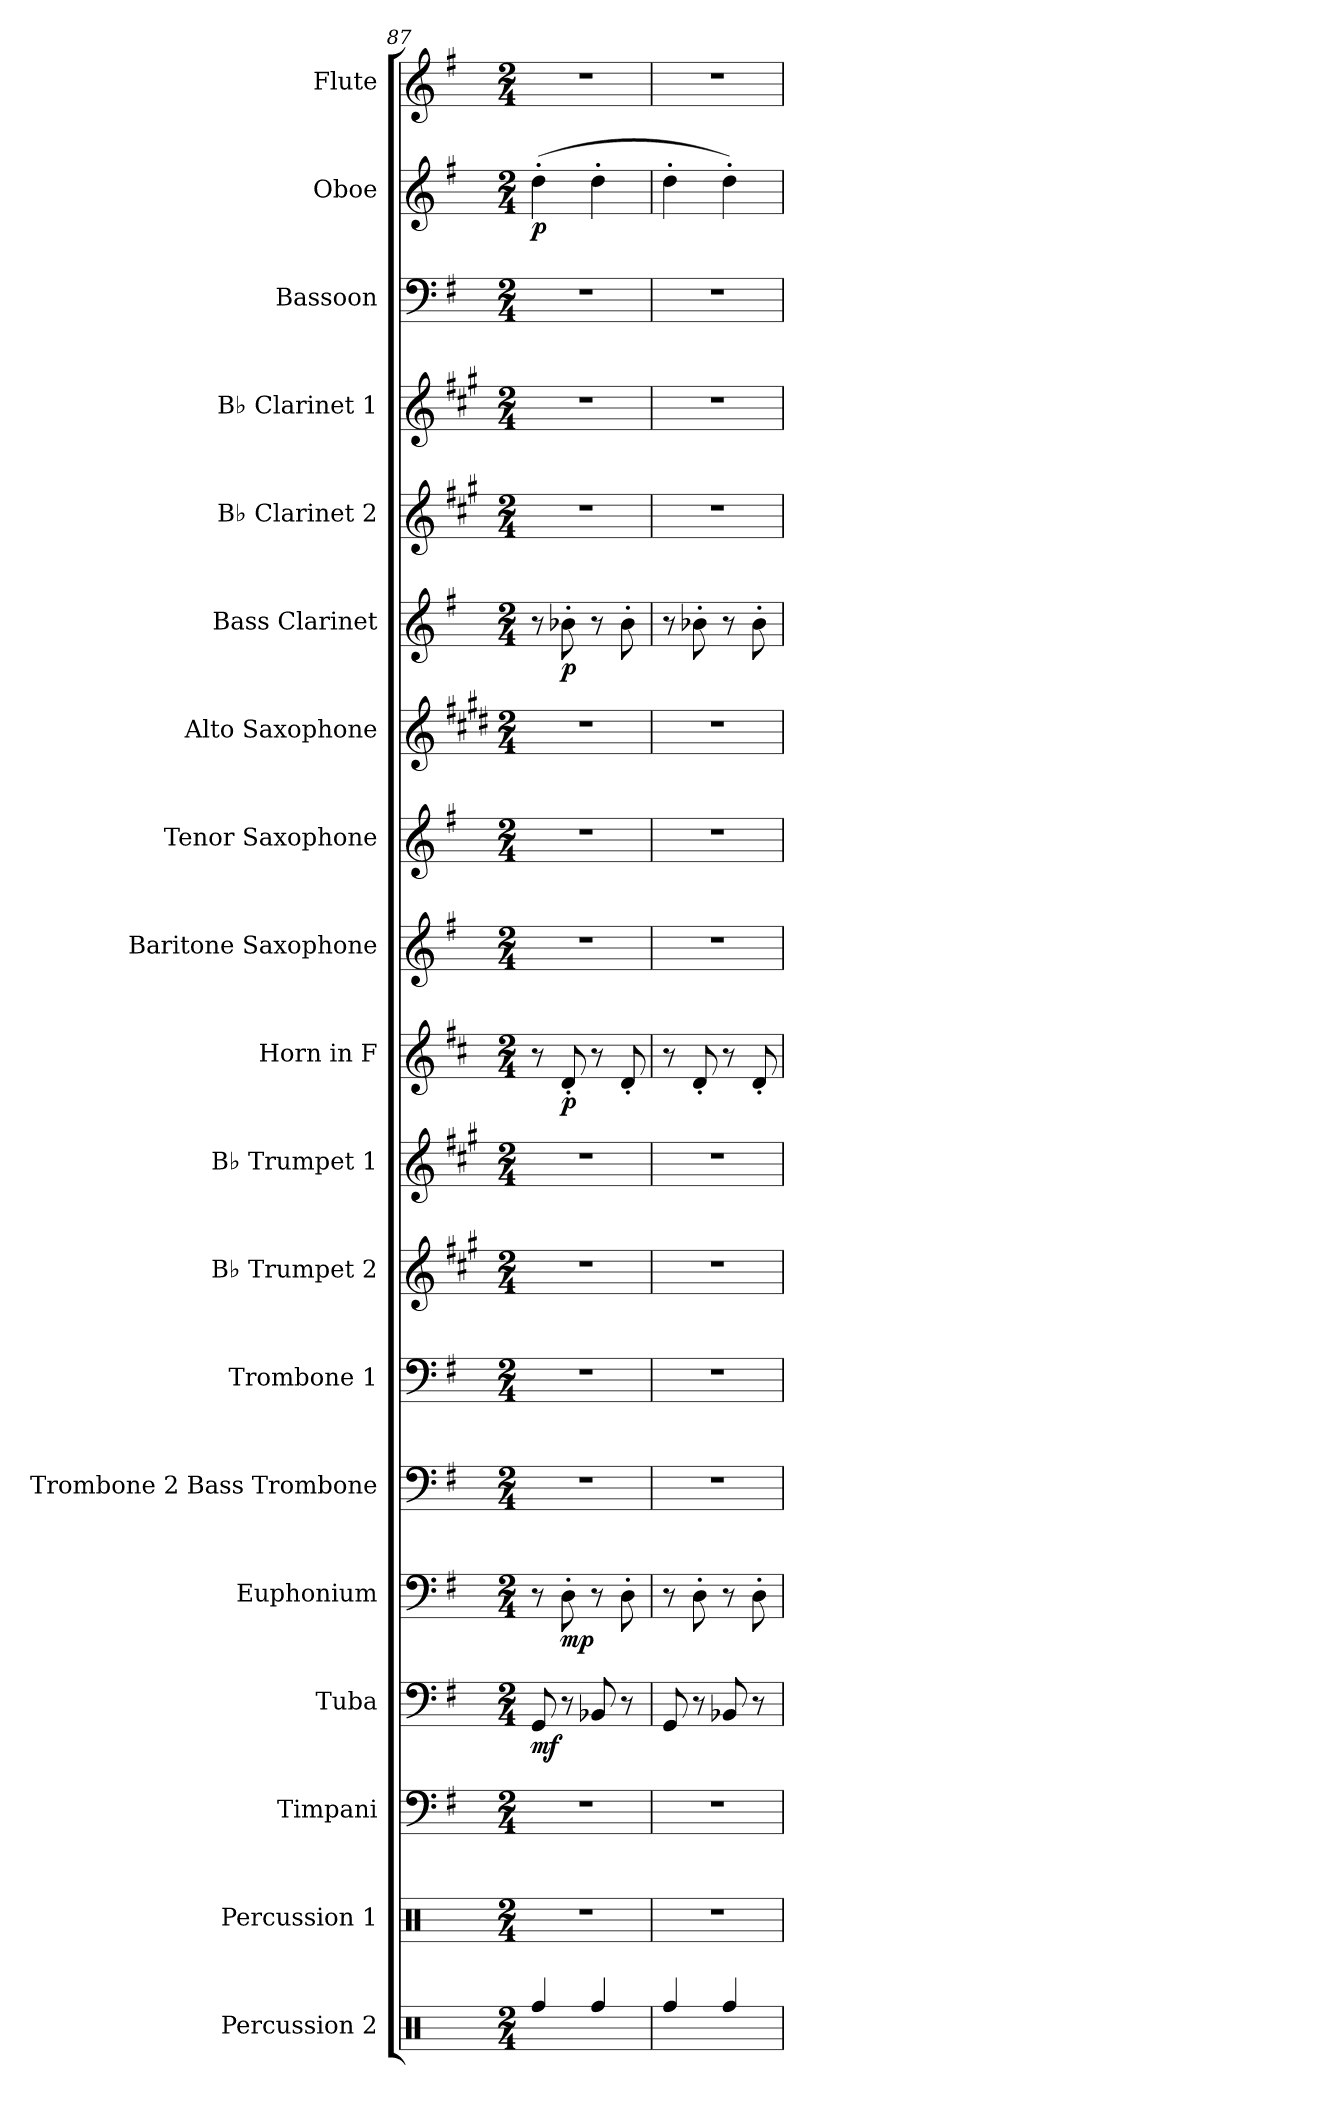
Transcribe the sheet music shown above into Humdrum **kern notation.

**kern	**kern	**kern	**kern	**dynam	**kern	**dynam	**kern	**kern	**kern	**kern	**kern	**dynam	**kern	**kern	**kern	**kern	**dynam	**kern	**kern	**kern	**kern	**dynam	**kern
*part19	*part18	*part17	*part16	*part16	*part15	*part15	*part14	*part13	*part12	*part11	*part10	*part10	*part9	*part8	*part7	*part6	*part6	*part5	*part4	*part3	*part2	*part2	*part1
*staff19	*staff18	*staff17	*staff16	*staff16	*staff15	*staff15	*staff14	*staff13	*staff12	*staff11	*staff10	*staff10	*staff9	*staff8	*staff7	*staff6	*staff6	*staff5	*staff4	*staff3	*staff2	*staff2	*staff1
*I"Percussion 2	*I"Percussion 1	*I"Timpani	*I"Tuba	*	*I"Euphonium	*	*I"Trombone 2 Bass Trombone	*I"Trombone 1	*I"B♭ Trumpet 2	*I"B♭ Trumpet 1	*I"Horn in F	*	*I"Baritone Saxophone	*I"Tenor Saxophone	*I"Alto Saxophone	*I"Bass Clarinet	*	*I"B♭ Clarinet 2	*I"B♭ Clarinet 1	*I"Bassoon	*I"Oboe	*	*I"Flute
*I'Perc. 2	*I'Perc. 1	*I'Timp.	*I'Tba.	*	*I'Euph.	*	*I'Tbn. 2 B. Tbn.	*I'Tbn. 1	*I'B♭ Tpt. 2	*I'B♭ Tpt. 1	*	*	*I'Bar. Sax.	*I'T. Sax.	*I'A. Sax.	*I'B. Cl.	*	*I'B♭ Cl. 2	*I'B♭ Cl. 1	*I'Bsn.	*I'Ob.	*	*I'Fl.
*clefX	*clefX	*clefF4	*clefF4	*	*clefF4	*	*clefF4	*clefF4	*clefG2	*clefG2	*clefG2	*	*clefG2	*clefG2	*clefG2	*clefG2	*	*clefG2	*clefG2	*clefF4	*clefG2	*	*clefG2
*	*	*	*	*	*	*	*	*	*ITrd1c2	*ITrd1c2	*ITrd4c7	*	*ITrd12c21	*ITrd8c14	*ITrd5c9	*ITrd8c14	*	*ITrd1c2	*ITrd1c2	*	*	*	*
*k[]	*k[]	*k[f#]	*k[f#]	*	*k[f#]	*	*k[f#]	*k[f#]	*k[f#]	*k[f#]	*k[f#]	*	*k[f#]	*k[f#]	*k[f#]	*k[f#]	*	*k[f#]	*k[f#]	*k[f#]	*k[f#]	*	*k[f#]
*M2/4	*M2/4	*M2/4	*M2/4	*	*M2/4	*	*M2/4	*M2/4	*M2/4	*M2/4	*M2/4	*	*M2/4	*M2/4	*M2/4	*M2/4	*	*M2/4	*M2/4	*M2/4	*M2/4	*	*M2/4
=87	=87	=87	=87	=87	=87	=87	=87	=87	=87	=87	=87	=87	=87	=87	=87	=87	=87	=87	=87	=87	=87	=87	=87
!	!	!	!	!LO:DY:b	!	!	!	!	!	!	!	!	!	!	!	!	!	!	!	!	!	!LO:DY:b	!
4Rff/	2r	2r	8GG/	mf	8r	.	2r	2r	2r	2r	8r	.	2r	2r	2r	8r	.	2r	2r	2r	(>4dd'\	p	2r
!	!	!	!	!	!	!LO:DY:b	!	!	!	!	!	!LO:DY:b	!	!	!	!	!LO:DY:b	!	!	!	!	!	!
.	.	.	8r	.	8D'\	mp	.	.	.	.	8G'/	p	.	.	.	8B-X'\	p	.	.	.	.	.	.
4Rff/	.	.	8BB-X/	.	8r	.	.	.	.	.	8r	.	.	.	.	8r	.	.	.	.	4dd'\	.	.
.	.	.	8r	.	8D'\	.	.	.	.	.	8G'/	.	.	.	.	8B-'\	.	.	.	.	.	.	.
=88	=88	=88	=88	=88	=88	=88	=88	=88	=88	=88	=88	=88	=88	=88	=88	=88	=88	=88	=88	=88	=88	=88	=88
4Rff/	2r	2r	8GG/	.	8r	.	2r	2r	2r	2r	8r	.	2r	2r	2r	8r	.	2r	2r	2r	4dd'\	.	2r
.	.	.	8r	.	8D'\	.	.	.	.	.	8G'/	.	.	.	.	8B-X'\	.	.	.	.	.	.	.
4Rff/	.	.	8BB-X/	.	8r	.	.	.	.	.	8r	.	.	.	.	8r	.	.	.	.	4dd'\)	.	.
.	.	.	8r	.	8D'\	.	.	.	.	.	8G'/	.	.	.	.	8B-'\	.	.	.	.	.	.	.
=	=	=	=	=	=	=	=	=	=	=	=	=	=	=	=	=	=	=	=	=	=	=	=
*-	*-	*-	*-	*-	*-	*-	*-	*-	*-	*-	*-	*-	*-	*-	*-	*-	*-	*-	*-	*-	*-	*-	*-
